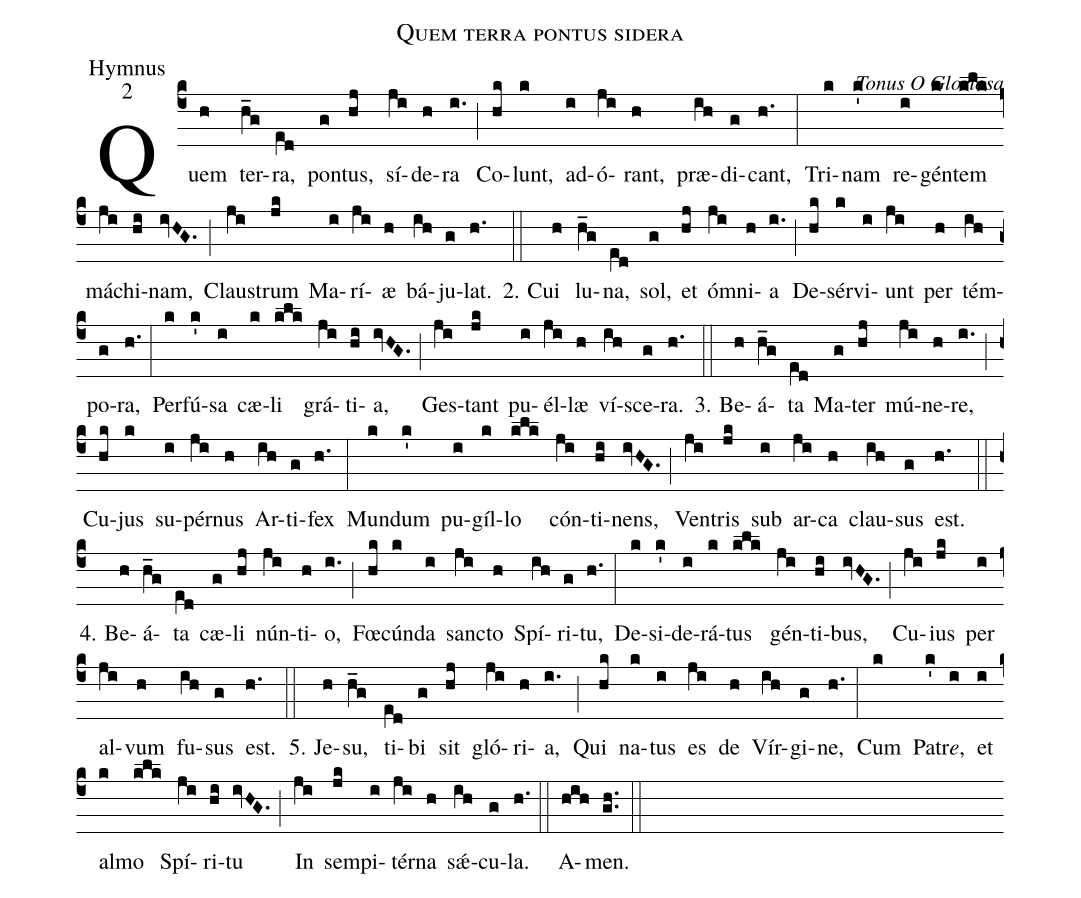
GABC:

name:Quem terra pontus sidera;
office-part:Hymnus;
mode:2;
commentary:Tonus O Gloriosa;
%%
(c4)Quem(h) ter(h_g)ra,(e[ll:1]d) pon(g)tus,(hj) sí(ji)de(h)ra(i.) (;)
Co(hk)lunt,(k) ad(i)ó(ji)rant,(h) præ(ih)di(g)cant,(h.) (:)
Tri(k)nam(k') re(i)gén(k)tem(klk) má(ji)chi(hi)nam,(ivHG.) (;)
Claus(ji)trum(jk) Ma(i)rí(ji)æ(h) bá(ih)ju(g)lat.(h.) (::)

2. Cui(h) lu(h_g)na,(e[ll:1]d) sol,(g) et(hj) óm(ji)ni(h)a(i.) (;)
De(hk)sér(k)vi(i)unt(ji) per(h) tém(ih)po(g)ra,(h.) (:)
Per(k)fú(k')sa(i) cæ(k)li(klk) grá(ji)ti(hi)a,(ivHG.) (;)
Ges(ji)tant(jk) pu(i)él(ji)læ(h) ví(ih)sce(g)ra.(h.) (::)

3. Be(h)á(h_g)ta(e[ll:1]d) Ma(g)ter(hj) mú(ji)ne(h)re,(i.) (;)
Cu(hk)jus(k) su(i)pér(ji)nus(h) Ar(ih)ti(g)fex(h.) (:)
Mun(k)dum(k') pu(i)gíl(k)lo(klk) cón(ji)ti(hi)nens,(ivHG.) (;)
Ven(ji)tris(jk) sub(i) ar(ji)ca(h) clau(ih)sus(g) est.(h.) (::)

4. Be(h)á(h_g)ta(e[ll:1]d) cæ(g)li(hj) nún(ji)ti(h)o,(i.) (;)
Fœ(hk)cún(k)da(i) sanc(ji)to(h) Spí(ih)ri(g)tu,(h.) (:)
De(k)si(k')de(i)rá(k)tus(klk) gén(ji)ti(hi)bus,(ivHG.) (;)
Cu(ji)ius(jk) per(i) al(ji)vum(h) fu(ih)sus(g) est.(h.) (::)

5. Je(h)su,(h_g) ti(e[ll:1]d)bi(g) sit(hj) gló(ji)ri(h)a,(i.) (;)
Qui(hk) na(k)tus(i) es(ji) de(h) Vír(ih)gi(g)ne,(h.) (:)
Cum(k) Pa(k')tr<i>e</i>,(i) et(i) al(k)mo(klk) Spí(ji)ri(hi)tu(ivHG.) (;)
In(ji) sem(jk)pi(i)tér(ji)na(h) sǽ(ih)cu(g)la.(h.) (::)
A(hih)men.(g.h.) (::)
